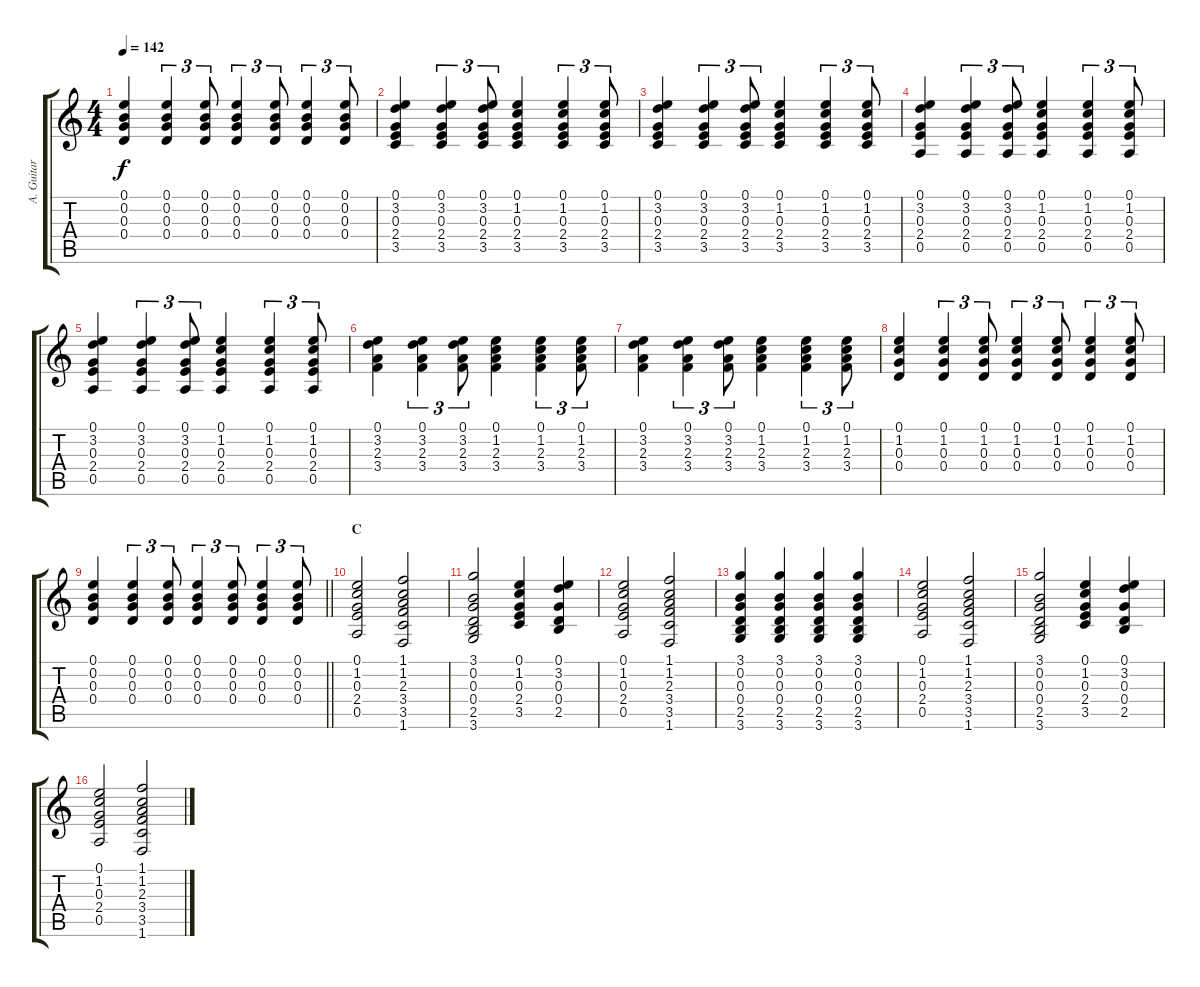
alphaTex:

\track ("A. Guitar" "A. Guitar") {instrument acousticguitarsteel}
\staff {score tabs}
\tuning (E4 B3 G3 D3 A2 E2) {hide}
\ts (4 4)
\tempo 142
\clef g2
\ks c
(0.1 0.2 0.3 0.4).4{dy f} (0.1 0.2 0.3 0.4).4{tu (3 2)} (0.1 0.2 0.3 0.4).8{tu (3 2)} (0.1 0.2 0.3 0.4).4{tu (3 2)} (0.1 0.2 0.3 0.4).8{tu (3 2)} (0.1 0.2 0.3 0.4).4{tu (3 2)} (0.1 0.2 0.3 0.4).8{tu (3 2)} |
(0.1 3.2 0.3 2.4 3.5).4 (0.1 3.2 0.3 2.4 3.5).4{tu (3 2)} (0.1 3.2 0.3 2.4 3.5).8{tu (3 2)} (0.1 1.2 0.3 2.4 3.5).4 (0.1 1.2 0.3 2.4 3.5).4{tu (3 2)} (0.1 1.2 0.3 2.4 3.5).8{tu (3 2)} |
(0.1 3.2 0.3 2.4 3.5).4 (0.1 3.2 0.3 2.4 3.5).4{tu (3 2)} (0.1 3.2 0.3 2.4 3.5).8{tu (3 2)} (0.1 1.2 0.3 2.4 3.5).4 (0.1 1.2 0.3 2.4 3.5).4{tu (3 2)} (0.1 1.2 0.3 2.4 3.5).8{tu (3 2)} |
(0.1 3.2 0.3 2.4 0.5).4 (0.1 3.2 0.3 2.4 0.5).4{tu (3 2)} (0.1 3.2 0.3 2.4 0.5).8{tu (3 2)} (0.1 1.2 0.3 2.4 0.5).4 (0.1 1.2 0.3 2.4 0.5).4{tu (3 2)} (0.1 1.2 0.3 2.4 0.5).8{tu (3 2)} |
(0.1 3.2 0.3 2.4 0.5).4 (0.1 3.2 0.3 2.4 0.5).4{tu (3 2)} (0.1 3.2 0.3 2.4 0.5).8{tu (3 2)} (0.1 1.2 0.3 2.4 0.5).4 (0.1 1.2 0.3 2.4 0.5).4{tu (3 2)} (0.1 1.2 0.3 2.4 0.5).8{tu (3 2)} |
(0.1 3.2 2.3 3.4).4 (0.1 3.2 2.3 3.4).4{tu (3 2)} (0.1 3.2 2.3 3.4).8{tu (3 2)} (0.1 1.2 2.3 3.4).4 (0.1 1.2 2.3 3.4).4{tu (3 2)} (0.1 1.2 2.3 3.4).8{tu (3 2)} |
(0.1 3.2 2.3 3.4).4 (0.1 3.2 2.3 3.4).4{tu (3 2)} (0.1 3.2 2.3 3.4).8{tu (3 2)} (0.1 1.2 2.3 3.4).4 (0.1 1.2 2.3 3.4).4{tu (3 2)} (0.1 1.2 2.3 3.4).8{tu (3 2)} |
(0.1 1.2 0.3 0.4).4 (0.1 1.2 0.3 0.4).4{tu (3 2)} (0.1 1.2 0.3 0.4).8{tu (3 2)} (0.1 1.2 0.3 0.4).4{tu (3 2)} (0.1 1.2 0.3 0.4).8{tu (3 2)} (0.1 1.2 0.3 0.4).4{tu (3 2)} (0.1 1.2 0.3 0.4).8{tu (3 2)} |
\barLineRight lightlight
(0.1 0.2 0.3 0.4).4 (0.1 0.2 0.3 0.4).4{tu (3 2)} (0.1 0.2 0.3 0.4).8{tu (3 2)} (0.1 0.2 0.3 0.4).4{tu (3 2)} (0.1 0.2 0.3 0.4).8{tu (3 2)} (0.1 0.2 0.3 0.4).4{tu (3 2)} (0.1 0.2 0.3 0.4).8{tu (3 2)} |
\section ("" "C")
(0.1 1.2 0.3 2.4 0.5).2 (1.1 1.2 2.3 3.4 3.5 1.6).2 |
(3.1 0.2 0.3 0.4 2.5 3.6).2 (0.1 1.2 0.3 2.4 3.5).4 (0.1 3.2 0.3 0.4 2.5).4 |
(0.1 1.2 0.3 2.4 0.5).2 (1.1 1.2 2.3 3.4 3.5 1.6).2 |
(3.1 0.2 0.3 0.4 2.5 3.6).4 (3.1 0.2 0.3 0.4 2.5 3.6).4 (3.1 0.2 0.3 0.4 2.5 3.6).4 (3.1 0.2 0.3 0.4 2.5 3.6).4 |
(0.1 1.2 0.3 2.4 0.5).2 (1.1 1.2 2.3 3.4 3.5 1.6).2 |
(3.1 0.2 0.3 0.4 2.5 3.6).2 (0.1 1.2 0.3 2.4 3.5).4 (0.1 3.2 0.3 0.4 2.5).4 |
(0.1 1.2 0.3 2.4 0.5).2 (1.1 1.2 2.3 3.4 3.5 1.6).2
